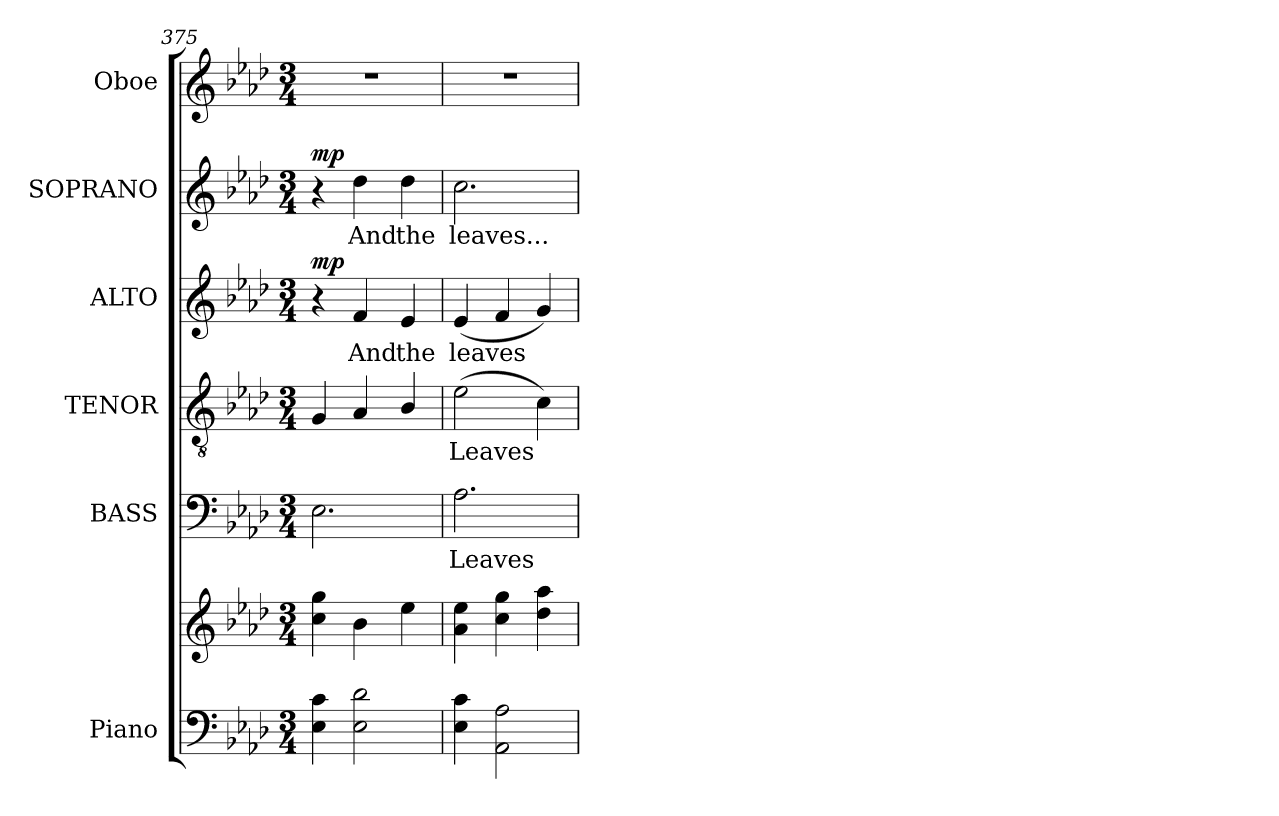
**kern	**kern	**kern	**text	**kern	**text	**kern	**text	**dynam	**kern	**text	**dynam	**kern
*part6	*part6	*part5	*part5	*part4	*part4	*part3	*part3	*part3	*part2	*part2	*part2	*part1
*staff7	*staff6	*staff5	*staff5	*staff4	*staff4	*staff3	*staff3	*staff3	*staff2	*staff2	*staff2	*staff1
*I"Piano	*	*I"BASS	*	*I"TENOR	*	*I"ALTO	*	*	*I"SOPRANO	*	*	*I"Oboe
*I'Pno.	*	*I'B.	*	*I'T.	*	*I'A.	*	*	*I'S.	*	*	*I'Ob.
*clefF4	*clefG2	*clefF4	*	*clefGv2	*	*clefG2	*	*	*clefG2	*	*	*clefG2
*	*	*	*	*ITrd7c12	*	*	*	*	*	*	*	*
*k[b-e-a-d-]	*k[b-e-a-d-]	*k[b-e-a-d-]	*	*k[b-e-a-d-]	*	*k[b-e-a-d-]	*	*	*k[b-e-a-d-]	*	*	*k[b-e-a-d-]
*A-:	*A-:	*A-:	*	*A-:	*	*A-:	*	*	*A-:	*	*	*A-:
*M3/4	*M3/4	*M3/4	*	*M3/4	*	*M3/4	*	*	*M3/4	*	*	*M3/4
=375	=375	=375	=375	=375	=375	=375	=375	=375	=375	=375	=375	=375
!	!	!	!	!	!	!	!	!	!	!	!	!LO:N:vis=1
4E-i\ 4ci	4cci\ 4ggi	2.E-i\	.	4GGi/	.	4r	.	mp	4r	.	mp	2.r
!	!	!	!	!	!	!	!LO:LY:b:color=#000000	!	!	!	!	!
!	!	!	!	!	!	!	!	!	!	!LO:LY:b:color=#000000	!	!
2E-i\ 2d-i	4b-i\	.	.	4AA-i/	.	4fi/	And	.	4dd-i\	And	.	.
!	!	!	!	!	!	!	!LO:LY:b:color=#000000	!	!	!	!	!
!	!	!	!	!	!	!	!	!	!	!LO:LY:b:color=#000000	!	!
.	4ee-i\	.	.	4BB-i/	.	4e-i/	the	.	4dd-i\	the	.	.
=376	=376	=376	=376	=376	=376	=376	=376	=376	=376	=376	=376	=376
!	!	!	!LO:LY:b:color=#000000	!	!	!	!	!	!	!	!	!
!	!	!	!	!	!LO:LY:b:color=#000000	!	!	!	!	!	!	!
!	!	!	!	!	!	!	!LO:LY:b:color=#000000	!	!	!	!	!
!	!	!	!	!	!	!	!	!	!	!LO:LY:b:color=#000000	!	!LO:N:vis=1
4E-i\ 4ci	4a-i\ 4ee-i	2.A-i\	Leaves	(2E-i\	Leaves	(4e-i/	leaves	.	2.cci\	leaves...	.	2.r
2AA-i\ 2A-i	4cci\ 4ggi	.	.	.	.	4fi/	.	.	.	.	.	.
.	4dd-i\ 4aa-i	.	.	4Ci\)	.	4gi/)	.	.	.	.	.	.
=	=	=	=	=	=	=	=	=	=	=	=	=
*-	*-	*-	*-	*-	*-	*-	*-	*-	*-	*-	*-	*-
